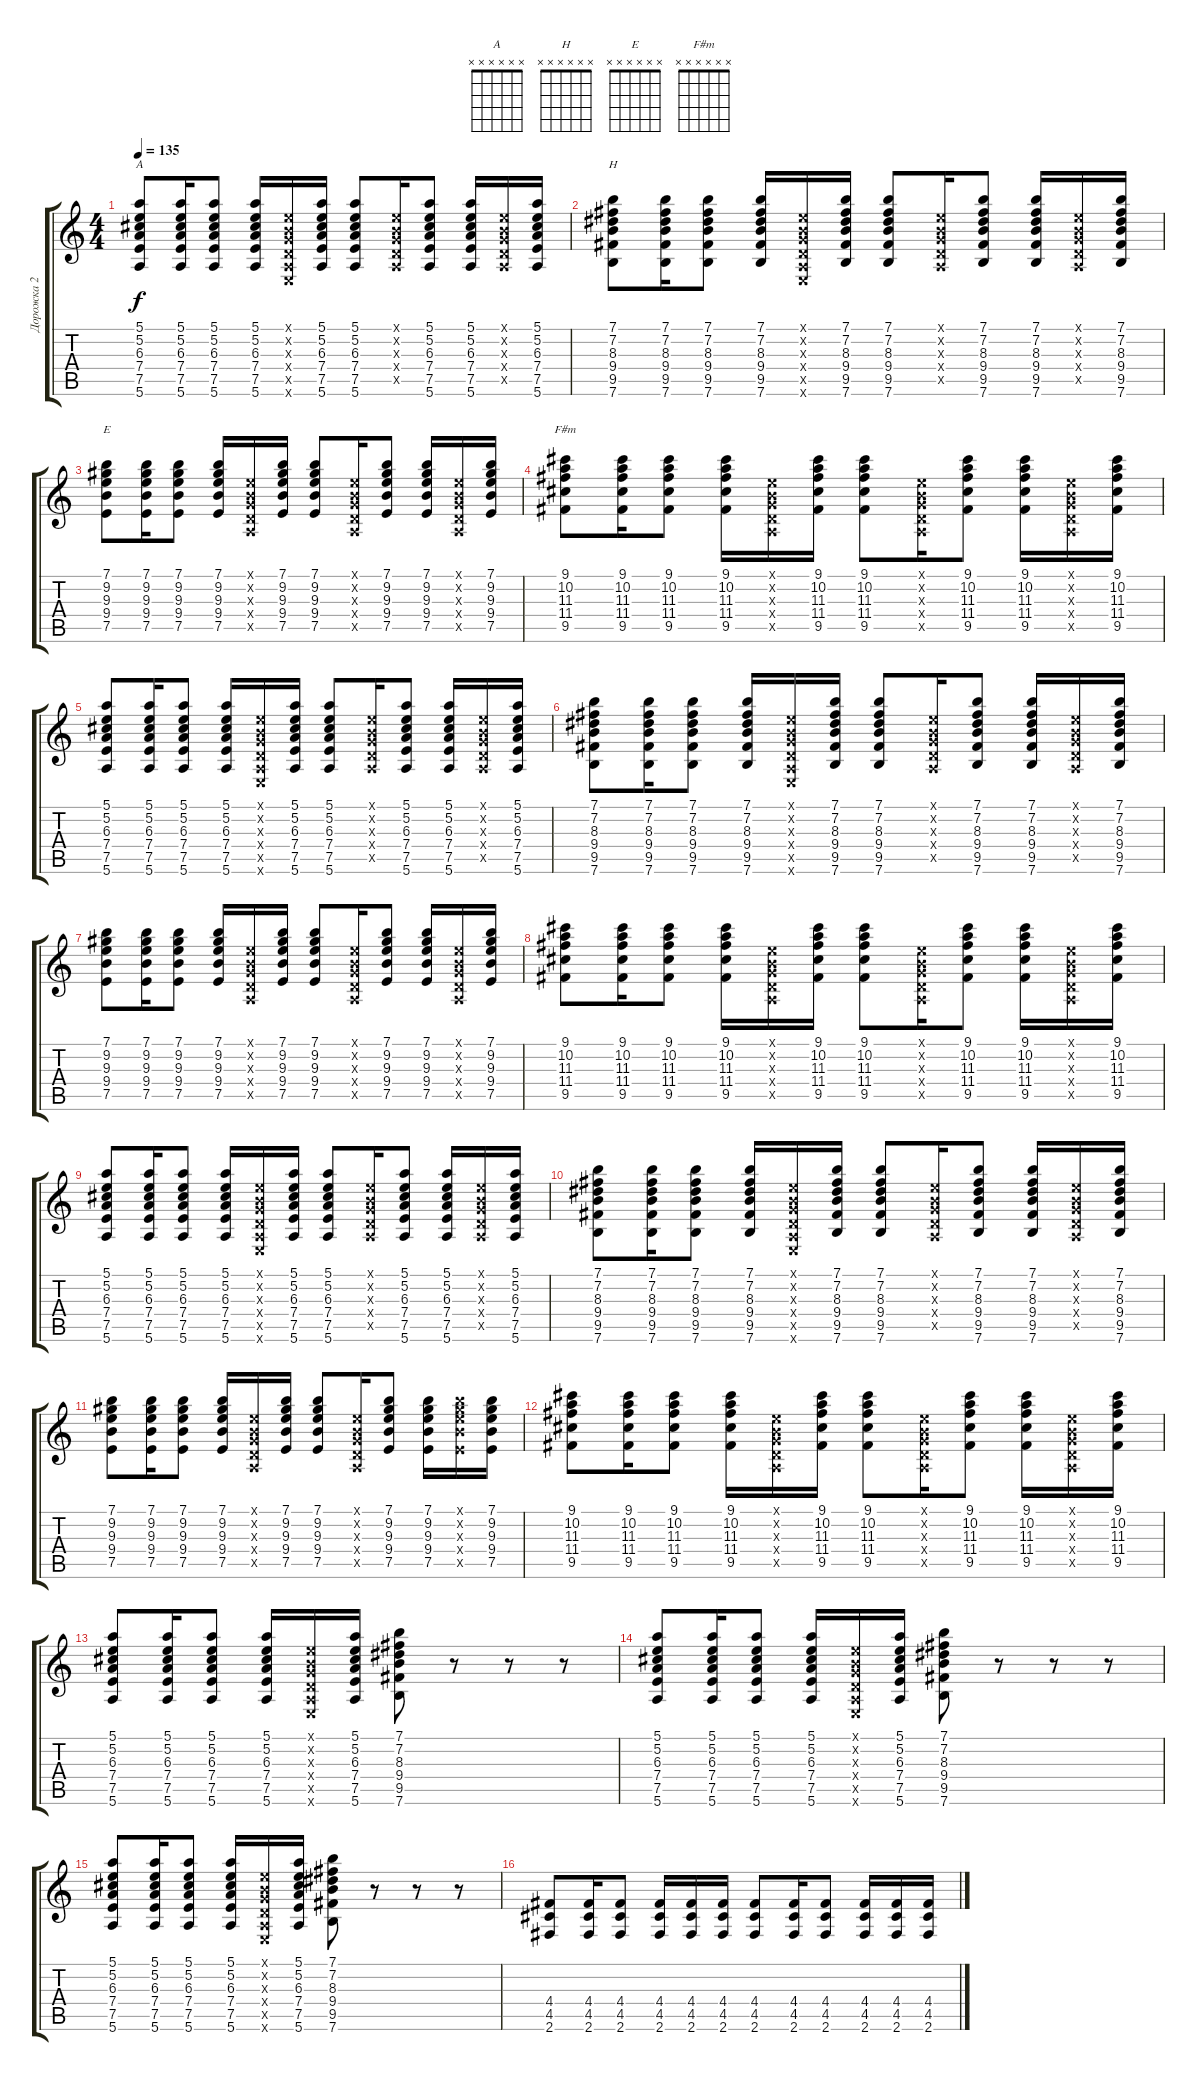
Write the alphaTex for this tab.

\track ("Дорожка 2" "Дорожка 2") {instrument acousticguitarsteel}
\staff {score tabs}
\tuning (E4 B3 G3 D3 A2 E2) {hide}
\chord ("A" x x x x x x)
\chord ("H" x x x x x x)
\chord ("E" x x x x x x)
\chord ("F#m" x x x x x x)
\ts (4 4)
\tempo 135
\clef g2
\ks c
(5.1 5.2 6.3 7.4 7.5 5.6).8{ch "A" dy f} (5.1 5.2 6.3 7.4 7.5 5.6).16 (5.1 5.2 6.3 7.4 7.5 5.6).8 (5.1 5.2 6.3 7.4 7.5 5.6).16 (0.1{x} 0.2{x} 0.3{x} 0.4{x} 0.5{x} 0.6{x}).16 (5.1 5.2 6.3 7.4 7.5 5.6).16 (5.1 5.2 6.3 7.4 7.5 5.6).8 (0.1{x} 0.2{x} 0.3{x} 0.4{x} 0.5{x}).16 (5.1 5.2 6.3 7.4 7.5 5.6).8 (5.1 5.2 6.3 7.4 7.5 5.6).16 (0.1{x} 0.2{x} 0.3{x} 0.4{x} 0.5{x}).16 (5.1 5.2 6.3 7.4 7.5 5.6).16 |
(7.1 7.2 8.3 9.4 9.5 7.6).8{ch "H"} (7.1 7.2 8.3 9.4 9.5 7.6).16 (7.1 7.2 8.3 9.4 9.5 7.6).8 (7.1 7.2 8.3 9.4 9.5 7.6).16 (0.1{x} 0.2{x} 0.3{x} 0.4{x} 0.5{x} 0.6{x}).16 (7.1 7.2 8.3 9.4 9.5 7.6).16 (7.1 7.2 8.3 9.4 9.5 7.6).8 (0.1{x} 0.2{x} 0.3{x} 0.4{x} 0.5{x}).16 (7.1 7.2 8.3 9.4 9.5 7.6).8 (7.1 7.2 8.3 9.4 9.5 7.6).16 (0.1{x} 0.2{x} 0.3{x} 0.4{x} 0.5{x}).16 (7.1 7.2 8.3 9.4 9.5 7.6).16 |
(7.1 9.2 9.3 9.4 7.5).8{ch "E"} (7.1 9.2 9.3 9.4 7.5).16 (7.1 9.2 9.3 9.4 7.5).8 (7.1 9.2 9.3 9.4 7.5).16 (0.1{x} 0.2{x} 0.3{x} 0.4{x} 0.5{x}).16 (7.1 9.2 9.3 9.4 7.5).16 (7.1 9.2 9.3 9.4 7.5).8 (0.1{x} 0.2{x} 0.3{x} 0.4{x} 0.5{x}).16 (7.1 9.2 9.3 9.4 7.5).8 (7.1 9.2 9.3 9.4 7.5).16 (0.1{x} 0.2{x} 0.3{x} 0.4{x} 0.5{x}).16 (7.1 9.2 9.3 9.4 7.5).16 |
(9.1 10.2 11.3 11.4 9.5).8{ch "F#m"} (9.1 10.2 11.3 11.4 9.5).16 (9.1 10.2 11.3 11.4 9.5).8 (9.1 10.2 11.3 11.4 9.5).16 (0.1{x} 0.2{x} 0.3{x} 0.4{x} 0.5{x}).16 (9.1 10.2 11.3 11.4 9.5).16 (9.1 10.2 11.3 11.4 9.5).8 (0.1{x} 0.2{x} 0.3{x} 0.4{x} 0.5{x}).16 (9.1 10.2 11.3 11.4 9.5).8 (9.1 10.2 11.3 11.4 9.5).16 (0.1{x} 0.2{x} 0.3{x} 0.4{x} 0.5{x}).16 (9.1 10.2 11.3 11.4 9.5).16 |
(5.1 5.2 6.3 7.4 7.5 5.6).8 (5.1 5.2 6.3 7.4 7.5 5.6).16 (5.1 5.2 6.3 7.4 7.5 5.6).8 (5.1 5.2 6.3 7.4 7.5 5.6).16 (0.1{x} 0.2{x} 0.3{x} 0.4{x} 0.5{x} 0.6{x}).16 (5.1 5.2 6.3 7.4 7.5 5.6).16 (5.1 5.2 6.3 7.4 7.5 5.6).8 (0.1{x} 0.2{x} 0.3{x} 0.4{x} 0.5{x}).16 (5.1 5.2 6.3 7.4 7.5 5.6).8 (5.1 5.2 6.3 7.4 7.5 5.6).16 (0.1{x} 0.2{x} 0.3{x} 0.4{x} 0.5{x}).16 (5.1 5.2 6.3 7.4 7.5 5.6).16 |
(7.1 7.2 8.3 9.4 9.5 7.6).8 (7.1 7.2 8.3 9.4 9.5 7.6).16 (7.1 7.2 8.3 9.4 9.5 7.6).8 (7.1 7.2 8.3 9.4 9.5 7.6).16 (0.1{x} 0.2{x} 0.3{x} 0.4{x} 0.5{x} 0.6{x}).16 (7.1 7.2 8.3 9.4 9.5 7.6).16 (7.1 7.2 8.3 9.4 9.5 7.6).8 (0.1{x} 0.2{x} 0.3{x} 0.4{x} 0.5{x}).16 (7.1 7.2 8.3 9.4 9.5 7.6).8 (7.1 7.2 8.3 9.4 9.5 7.6).16 (0.1{x} 0.2{x} 0.3{x} 0.4{x} 0.5{x}).16 (7.1 7.2 8.3 9.4 9.5 7.6).16 |
(7.1 9.2 9.3 9.4 7.5).8 (7.1 9.2 9.3 9.4 7.5).16 (7.1 9.2 9.3 9.4 7.5).8 (7.1 9.2 9.3 9.4 7.5).16 (0.1{x} 0.2{x} 0.3{x} 0.4{x} 0.5{x}).16 (7.1 9.2 9.3 9.4 7.5).16 (7.1 9.2 9.3 9.4 7.5).8 (0.1{x} 0.2{x} 0.3{x} 0.4{x} 0.5{x}).16 (7.1 9.2 9.3 9.4 7.5).8 (7.1 9.2 9.3 9.4 7.5).16 (0.1{x} 0.2{x} 0.3{x} 0.4{x} 0.5{x}).16 (7.1 9.2 9.3 9.4 7.5).16 |
(9.1 10.2 11.3 11.4 9.5).8 (9.1 10.2 11.3 11.4 9.5).16 (9.1 10.2 11.3 11.4 9.5).8 (9.1 10.2 11.3 11.4 9.5).16 (0.1{x} 0.2{x} 0.3{x} 0.4{x} 0.5{x}).16 (9.1 10.2 11.3 11.4 9.5).16 (9.1 10.2 11.3 11.4 9.5).8 (0.1{x} 0.2{x} 0.3{x} 0.4{x} 0.5{x}).16 (9.1 10.2 11.3 11.4 9.5).8 (9.1 10.2 11.3 11.4 9.5).16 (0.1{x} 0.2{x} 0.3{x} 0.4{x} 0.5{x}).16 (9.1 10.2 11.3 11.4 9.5).16 |
(5.1 5.2 6.3 7.4 7.5 5.6).8 (5.1 5.2 6.3 7.4 7.5 5.6).16 (5.1 5.2 6.3 7.4 7.5 5.6).8 (5.1 5.2 6.3 7.4 7.5 5.6).16 (0.1{x} 0.2{x} 0.3{x} 0.4{x} 0.5{x} 0.6{x}).16 (5.1 5.2 6.3 7.4 7.5 5.6).16 (5.1 5.2 6.3 7.4 7.5 5.6).8 (0.1{x} 0.2{x} 0.3{x} 0.4{x} 0.5{x}).16 (5.1 5.2 6.3 7.4 7.5 5.6).8 (5.1 5.2 6.3 7.4 7.5 5.6).16 (0.1{x} 0.2{x} 0.3{x} 0.4{x} 0.5{x}).16 (5.1 5.2 6.3 7.4 7.5 5.6).16 |
(7.1 7.2 8.3 9.4 9.5 7.6).8 (7.1 7.2 8.3 9.4 9.5 7.6).16 (7.1 7.2 8.3 9.4 9.5 7.6).8 (7.1 7.2 8.3 9.4 9.5 7.6).16 (0.1{x} 0.2{x} 0.3{x} 0.4{x} 0.5{x} 0.6{x}).16 (7.1 7.2 8.3 9.4 9.5 7.6).16 (7.1 7.2 8.3 9.4 9.5 7.6).8 (0.1{x} 0.2{x} 0.3{x} 0.4{x} 0.5{x}).16 (7.1 7.2 8.3 9.4 9.5 7.6).8 (7.1 7.2 8.3 9.4 9.5 7.6).16 (0.1{x} 0.2{x} 0.3{x} 0.4{x} 0.5{x}).16 (7.1 7.2 8.3 9.4 9.5 7.6).16 |
(7.1 9.2 9.3 9.4 7.5).8 (7.1 9.2 9.3 9.4 7.5).16 (7.1 9.2 9.3 9.4 7.5).8 (7.1 9.2 9.3 9.4 7.5).16 (0.1{x} 0.2{x} 0.3{x} 0.4{x} 0.5{x}).16 (7.1 9.2 9.3 9.4 7.5).16 (7.1 9.2 9.3 9.4 7.5).8 (0.1{x} 0.2{x} 0.3{x} 0.4{x} 0.5{x}).16 (7.1 9.2 9.3 9.4 7.5).8 (7.1 9.2 9.3 9.4 7.5).16 (7.1{x} 9.2{x} 9.3{x} 9.4{x} 7.5{x}).16 (7.1 9.2 9.3 9.4 7.5).16 |
(9.1 10.2 11.3 11.4 9.5).8 (9.1 10.2 11.3 11.4 9.5).16 (9.1 10.2 11.3 11.4 9.5).8 (9.1 10.2 11.3 11.4 9.5).16 (0.1{x} 0.2{x} 0.3{x} 0.4{x} 0.5{x}).16 (9.1 10.2 11.3 11.4 9.5).16 (9.1 10.2 11.3 11.4 9.5).8 (0.1{x} 0.2{x} 0.3{x} 0.4{x} 0.5{x}).16 (9.1 10.2 11.3 11.4 9.5).8 (9.1 10.2 11.3 11.4 9.5).16 (0.1{x} 0.2{x} 0.3{x} 0.4{x} 0.5{x}).16 (9.1 10.2 11.3 11.4 9.5).16 |
(5.1 5.2 6.3 7.4 7.5 5.6).8 (5.1 5.2 6.3 7.4 7.5 5.6).16 (5.1 5.2 6.3 7.4 7.5 5.6).8 (5.1 5.2 6.3 7.4 7.5 5.6).16 (0.1{x} 0.2{x} 0.3{x} 0.4{x} 0.5{x} 0.6{x}).16 (5.1 5.2 6.3 7.4 7.5 5.6).16 (7.1 7.2 8.3 9.4 9.5 7.6).8 r.8 r.8 r.8 |
(5.1 5.2 6.3 7.4 7.5 5.6).8 (5.1 5.2 6.3 7.4 7.5 5.6).16 (5.1 5.2 6.3 7.4 7.5 5.6).8 (5.1 5.2 6.3 7.4 7.5 5.6).16 (0.1{x} 0.2{x} 0.3{x} 0.4{x} 0.5{x} 0.6{x}).16 (5.1 5.2 6.3 7.4 7.5 5.6).16 (7.1 7.2 8.3 9.4 9.5 7.6).8 r.8 r.8 r.8 |
(5.1 5.2 6.3 7.4 7.5 5.6).8 (5.1 5.2 6.3 7.4 7.5 5.6).16 (5.1 5.2 6.3 7.4 7.5 5.6).8 (5.1 5.2 6.3 7.4 7.5 5.6).16 (0.1{x} 0.2{x} 0.3{x} 0.4{x} 0.5{x} 0.6{x}).16 (5.1 5.2 6.3 7.4 7.5 5.6).16 (7.1 7.2 8.3 9.4 9.5 7.6).8 r.8 r.8 r.8 |
(4.4 4.5 2.6).8 (4.4 4.5 2.6).16 (4.4 4.5 2.6).8 (4.4 4.5 2.6).16 (4.4 4.5 2.6).16 (4.4 4.5 2.6).16 (4.4 4.5 2.6).8 (4.4 4.5 2.6).16 (4.4 4.5 2.6).8 (4.4 4.5 2.6).16 (4.4 4.5 2.6).16 (4.4 4.5 2.6).16
